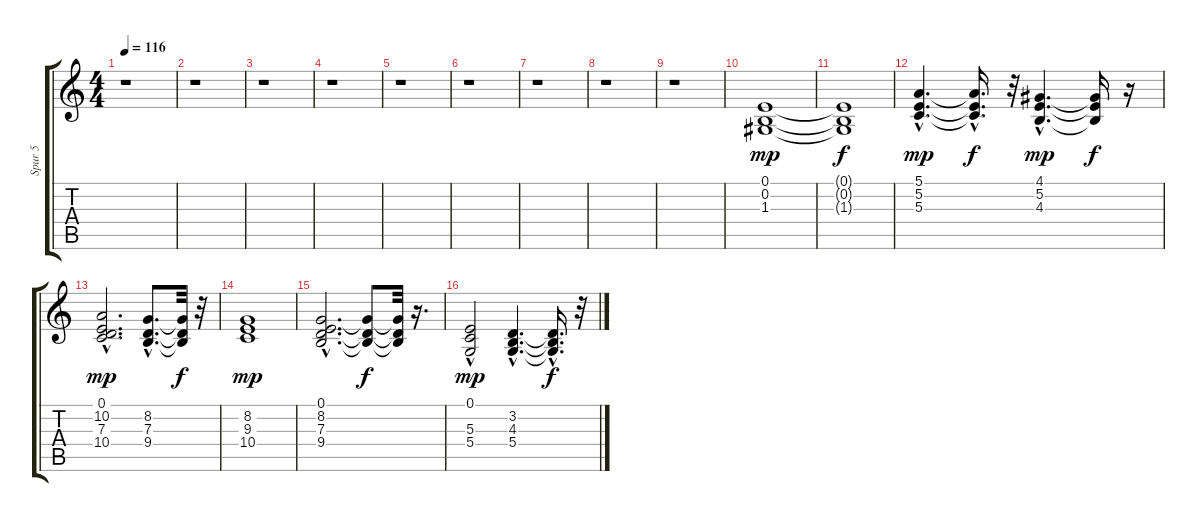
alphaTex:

\track ("Spur 5" "Spur 5") {instrument pad2warm}
\staff {score tabs}
\tuning (E4 B3 G3 D3 A2 E2) {hide}
\ts (4 4)
\tempo 116
\clef g2
\ks c
r.1{dy f} |
r.1 |
r.1 |
r.1 |
r.1 |
r.1 |
r.1 |
r.1 |
r.1 |
(0.1 0.2 1.3).1{dy mp} |
(0.1{t} 0.2{t} 1.3{t}).1{dy f} |
(5.1{hac} 5.2{hac} 5.3{hac}).4{d dy mp} (5.1{hac t} 5.2{hac t} 5.3{hac t}).16{d dy f} r.32 (4.1{hac} 5.2{hac} 4.3{hac}).4{d dy mp} (4.1{t} 5.2{t} 4.3{t}).16{dy f} r.16 |
(0.1 10.2{hac} 7.3 10.4).2{d dy mp} (8.2{hac} 7.3{hac} 9.4{hac}).8{d} (8.2{t} 7.3{t} 9.4{t}).32{dy f} r.32 |
(8.2 9.3 10.4).1{dy mp} |
(0.1 8.2{hac} 7.3{hac} 9.4{hac}).2{d} (8.2{t} 7.3{t} 9.4{t}).8{dy f} (8.2{t} 7.3{t} 9.4{t}).32 r.16{d} |
(0.1 5.3{hac} 5.4{hac}).2{dy mp} (3.2{hac} 4.3{hac} 5.4{hac}).4{d} (3.2{hac t} 4.3{hac t} 5.4{t}).16{d dy f} r.32
